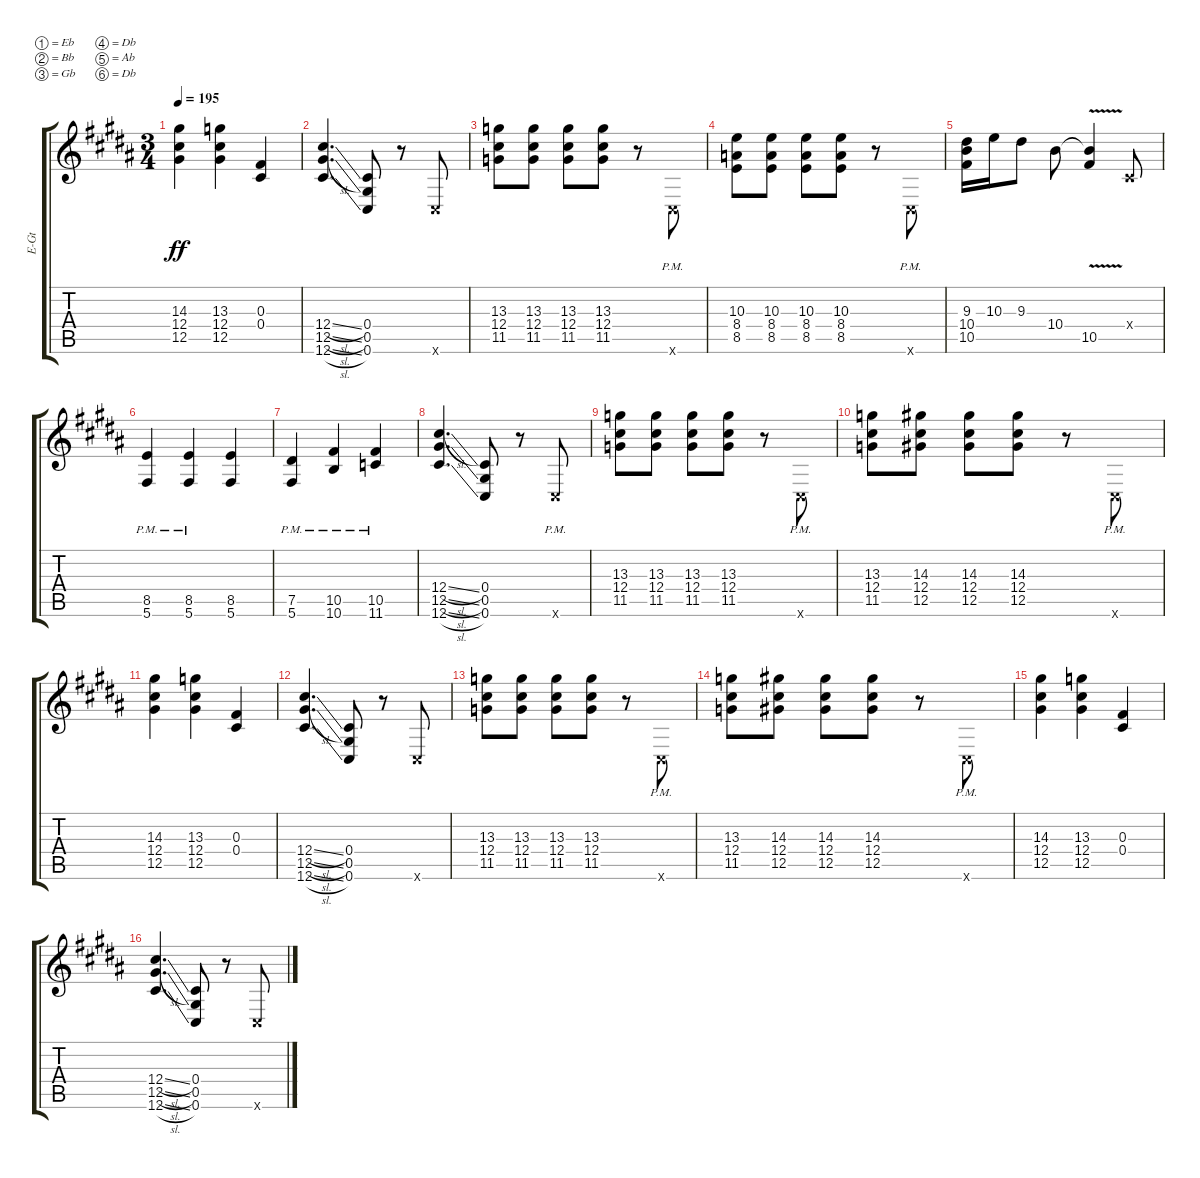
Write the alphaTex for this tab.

\bracketExtendMode groupsimilarinstruments
\otherSystemsTrackNameOrientation horizontal
\track ("Electric Guitar 2" "E-Gt") {instrument distortionguitar}
\staff {score tabs}
\tuning (Eb4 Bb3 Gb3 Db3 Ab2 Db2)
\ts (3 4)
\tempo 195
\clef g2
\ks b
(12.5{acc forcenatural} 12.4{acc forcenatural} 14.3{acc forcenatural}).4{dy ff beam Down} (13.3{acc b} 12.4{acc forcenatural} 12.5{acc forcenatural}).4{beam Down} (0.4{acc forcenatural} 0.3{acc forcenatural}).4{beam Up} |
(12.4{sl acc forcenatural} 12.6{sl acc forcenatural} 12.5{sl acc forcenatural}).4{d beam Up} (0.6{acc forcenatural} 0.5{acc forcenatural} 0.4{acc forcenatural}).8{beam Up} r.8{beam Up} 0.6{x acc forcenatural}.8{beam Up} |
(11.5{acc b} 12.4{acc forcenatural} 13.3{acc b}).8{beam Down} (11.5{acc b} 12.4{acc forcenatural} 13.3{acc b}).8{beam Down} (11.5{acc b} 12.4{acc forcenatural} 13.3{acc b}).8{beam Down} (11.5{acc b} 12.4{acc forcenatural} 13.3{acc b}).8{beam Down} r.8{beam Down} 0.6{pm x acc forcenatural}.8{beam Up} |
(8.5{acc forcenatural} 8.4{acc b} 10.3{acc forcenatural}).8{beam Down} (8.5{acc forcenatural} 8.4{acc b} 10.3{acc forcenatural}).8{beam Down} (8.5{acc forcenatural} 8.4{acc b} 10.3{acc forcenatural}).8{beam Down} (8.5{acc forcenatural} 8.4{acc b} 10.3{acc forcenatural}).8{beam Down} r.8{beam Down} 0.6{pm x acc forcenatural}.8{beam Up} |
(10.5{acc forcenatural} 10.4{acc forcenatural} 9.3{acc forcenatural}).16{beam Down} 10.3{acc forcenatural}.16{beam Down} 9.3{acc forcenatural}.8{beam Down} 10.4{acc forcenatural}.8{beam Down} (10.5{v acc forcenatural} 10.4{t acc forcenatural}).4{beam Up} 0.4{x acc forcenatural}.8{beam Up} |
(5.6{pm acc forcenatural} 8.5{pm acc forcenatural}).4{beam Up} (5.6{pm acc forcenatural} 8.5{pm acc forcenatural}).4{beam Up} (5.6{acc forcenatural} 8.5{acc forcenatural}).4{beam Up} |
(5.6{pm acc forcenatural} 7.5{pm acc forcenatural}).4{beam Up} (10.6{pm acc forcenatural} 10.5{pm acc forcenatural}).4{beam Up} (11.6{pm acc b} 10.5{pm acc forcenatural}).4{beam Up} |
(12.5{sl acc forcenatural} 12.6{sl acc forcenatural} 12.4{sl acc forcenatural}).4{d beam Up} (0.6{acc forcenatural} 0.5{acc forcenatural} 0.4{acc forcenatural}).8{beam Up} r.8{beam Up} 0.6{pm x acc forcenatural}.8{beam Up} |
(11.5{acc b} 12.4{acc forcenatural} 13.3{acc b}).8{beam Down} (11.5{acc b} 12.4{acc forcenatural} 13.3{acc b}).8{beam Down} (11.5{acc b} 12.4{acc forcenatural} 13.3{acc b}).8{beam Down} (11.5{acc b} 12.4{acc forcenatural} 13.3{acc b}).8{beam Down} r.8{beam Down} 0.6{pm x acc forcenatural}.8{beam Up} |
(11.5{acc b} 12.4{acc forcenatural} 13.3{acc b}).8{beam Down} (12.5{acc forcenatural} 12.4{acc forcenatural} 14.3{acc forcenatural}).8{beam Down} (12.5{acc forcenatural} 12.4{acc forcenatural} 14.3{acc forcenatural}).8{beam Down} (12.5{acc forcenatural} 12.4{acc forcenatural} 14.3{acc forcenatural}).8{beam Down} r.8{beam Down} 0.6{pm x acc forcenatural}.8{beam Up} |
(12.5{acc forcenatural} 12.4{acc forcenatural} 14.3{acc forcenatural}).4{beam Down} (13.3{acc b} 12.4{acc forcenatural} 12.5{acc forcenatural}).4{beam Down} (0.4{acc forcenatural} 0.3{acc forcenatural}).4{beam Up} |
(12.4{sl acc forcenatural} 12.6{sl acc forcenatural} 12.5{sl acc forcenatural}).4{d beam Up} (0.6{acc forcenatural} 0.5{acc forcenatural} 0.4{acc forcenatural}).8{beam Up} r.8{beam Up} 0.6{x acc forcenatural}.8{beam Up} |
(11.5{acc b} 12.4{acc forcenatural} 13.3{acc b}).8{beam Down} (11.5{acc b} 12.4{acc forcenatural} 13.3{acc b}).8{beam Down} (11.5{acc b} 12.4{acc forcenatural} 13.3{acc b}).8{beam Down} (11.5{acc b} 12.4{acc forcenatural} 13.3{acc b}).8{beam Down} r.8{beam Down} 0.6{pm x acc forcenatural}.8{beam Up} |
(11.5{acc b} 12.4{acc forcenatural} 13.3{acc b}).8{beam Down} (12.5{acc forcenatural} 12.4{acc forcenatural} 14.3{acc forcenatural}).8{beam Down} (12.5{acc forcenatural} 12.4{acc forcenatural} 14.3{acc forcenatural}).8{beam Down} (12.5{acc forcenatural} 12.4{acc forcenatural} 14.3{acc forcenatural}).8{beam Down} r.8{beam Down} 0.6{pm x acc forcenatural}.8{beam Up} |
(12.5{acc forcenatural} 12.4{acc forcenatural} 14.3{acc forcenatural}).4{beam Down} (13.3{acc b} 12.4{acc forcenatural} 12.5{acc forcenatural}).4{beam Down} (0.4{acc forcenatural} 0.3{acc forcenatural}).4{beam Up} |
(12.4{sl acc forcenatural} 12.6{sl acc forcenatural} 12.5{sl acc forcenatural}).4{d beam Up} (0.6{acc forcenatural} 0.5{acc forcenatural} 0.4{acc forcenatural}).8{beam Up} r.8{beam Up} 0.6{x acc forcenatural}.8{beam Up}
